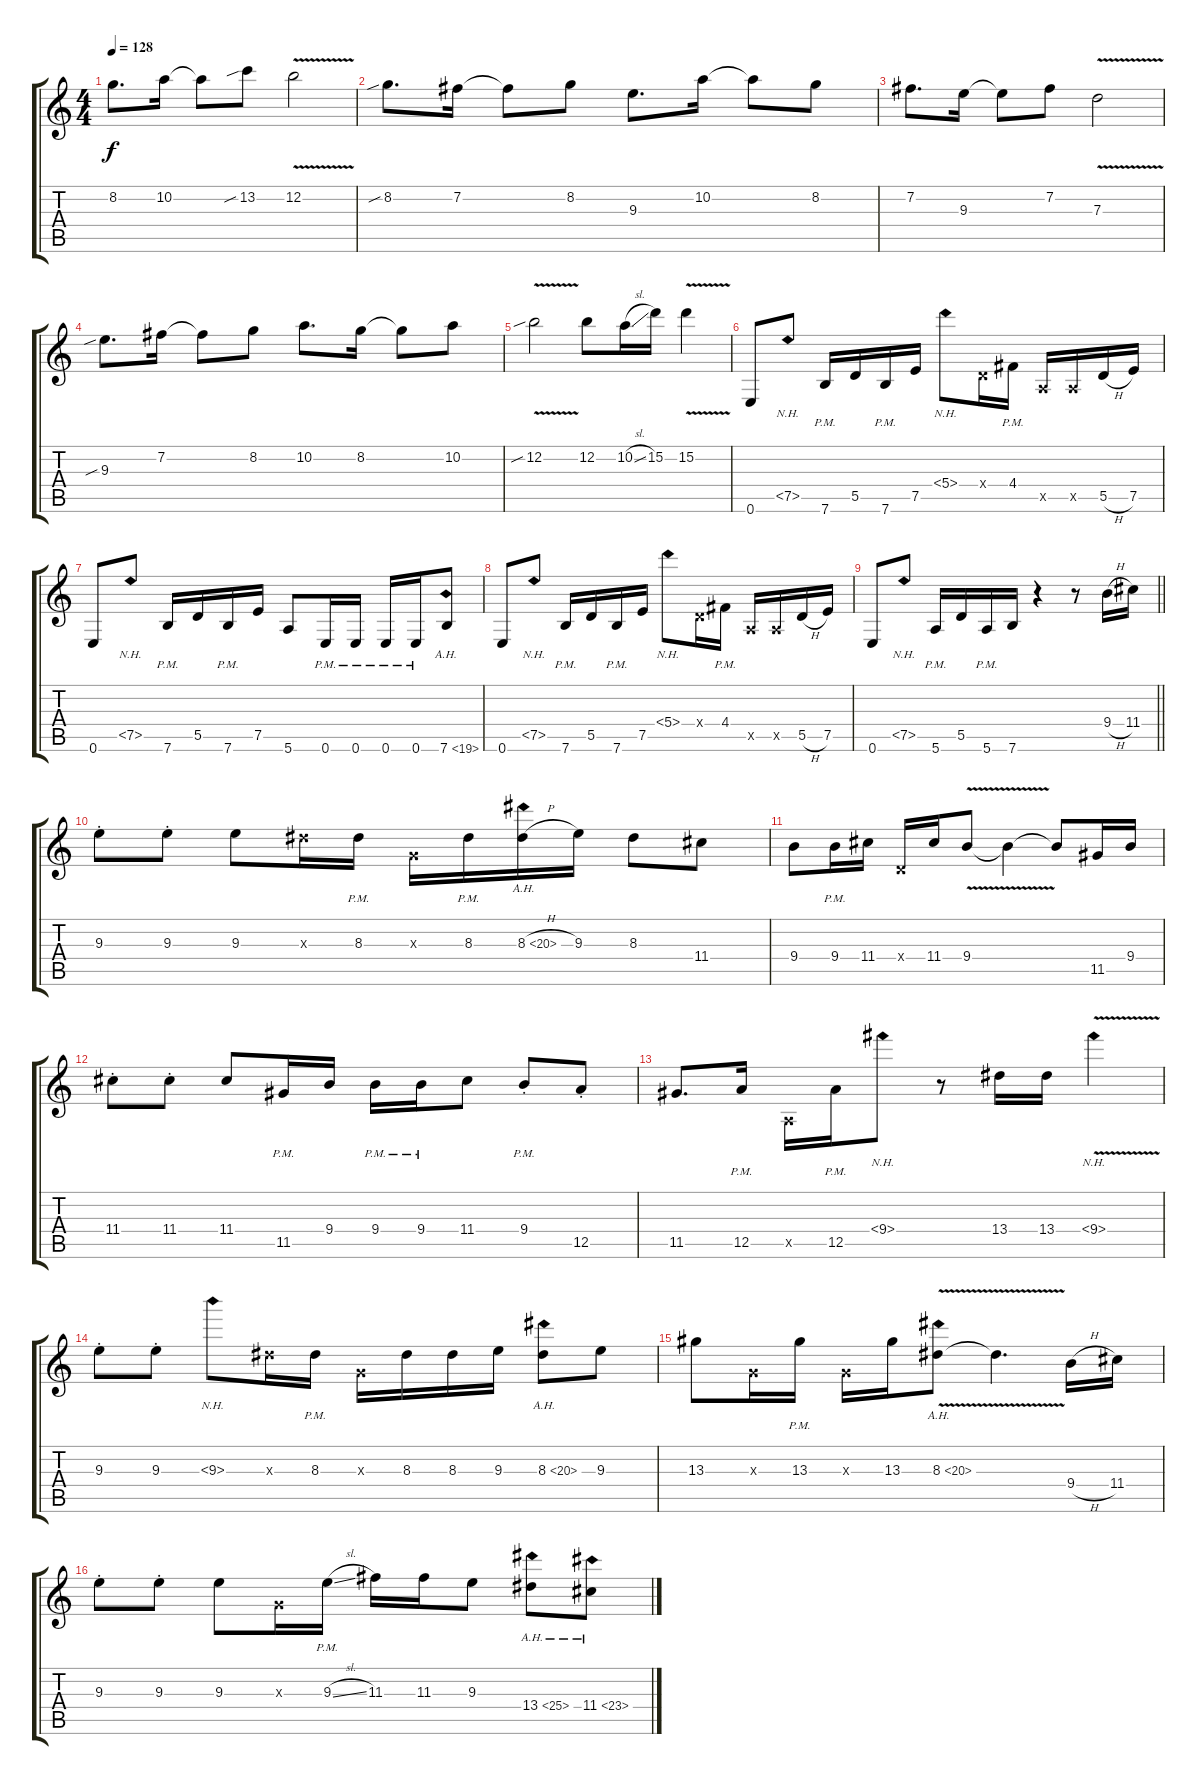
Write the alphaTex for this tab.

\track "" {instrument distortionguitar}
\staff {score tabs}
\tuning (E4 B3 G3 D3 A2 E2) {hide}
\ts (4 4)
\tempo 128
\clef g2
\ks c
8.2.8{d dy f} 10.2.16 10.2{t}.8 13.2{sib}.8 12.2{v}.2 |
8.2{sib}.8{d} 7.2.16 7.2{t}.8 8.2.8 9.3.8{d} 10.2.16 10.2{t}.8 8.2.8 |
7.2.8{d} 9.3.16 9.3{t}.8 7.2.8 7.3{v}.2 |
9.3{sib}.8{d} 7.2.16 7.2{t}.8 8.2.8 10.2.8{d} 8.2.16 8.2{t}.8 10.2.8 |
12.2{v sib}.2 12.2.8 10.2{sl}.16 15.2.16 15.2{v}.4 |
0.6.8 7.5{nh}.8 7.6{pm}.16 5.5.16 7.6{pm}.16 7.5.16 5.4{nh}.8 0.4{x}.16 4.4{pm}.16 0.5{x}.16 0.5{x}.16 5.5{h}.16 7.5.16 |
0.6.8 7.5{nh}.8 7.6{pm}.16 5.5.16 7.6{pm}.16 7.5.16 5.6.8 0.6{pm}.16 0.6{pm}.16 0.6{pm}.16 0.6{pm}.16 7.6{ah 12}.8 |
0.6.8 7.5{nh}.8 7.6{pm}.16 5.5.16 7.6{pm}.16 7.5.16 5.4{nh}.8 0.4{x}.16 4.4{pm}.16 0.5{x}.16 0.5{x}.16 5.5{h}.16 7.5.16 |
\barLineRight lightlight
0.6.8 7.5{nh}.8 5.6{pm}.16 5.5.16 5.6{pm}.16 7.6.16 r.4 r.8 9.4{h}.16 11.4.16 |
9.3{st}.8 9.3{st}.8 9.3.8 8.3{x}.16 8.3{pm}.16 0.3{x}.16 8.3{pm}.16 8.3{ah 12 h}.16 9.3.16 8.3.8 11.4.8 |
9.4.8 9.4{pm}.16 11.4.16 0.4{x}.16 11.4.16 9.4{v}.8 9.4{t}.4 9.4{t}.8 11.5.16 9.4.16 |
11.4{st}.8 11.4{st}.8 11.4.8 11.5{pm}.16 9.4.16 9.4{pm}.16 9.4{pm}.16 11.4.8 9.4{pm st}.8 12.5{st}.8 |
11.5.8{d} 12.5{pm}.16 0.5{x}.16 12.5{pm}.16 9.4{nh}.8 r.8 13.4.16 13.4.16 9.4{nh v}.4 |
9.3{st}.8 9.3{st}.8 9.3{nh}.8 8.3{x}.16 8.3{pm}.16 0.3{x}.16 8.3.16 8.3.16 9.3.16 8.3{ah 12}.8 9.3.8 |
13.3.8 0.3{x}.16 13.3{pm}.16 0.3{x}.16 13.3.16 8.3{ah 12 v}.8 8.3{t}.4{d} 9.4{h}.16 11.4.16 |
9.3{st}.8 9.3{st}.8 9.3.8 0.3{x}.16 9.3{sl pm}.16 11.3.16 11.3.16 9.3.8 13.4{ah 12}.8 11.4{ah 12}.8
